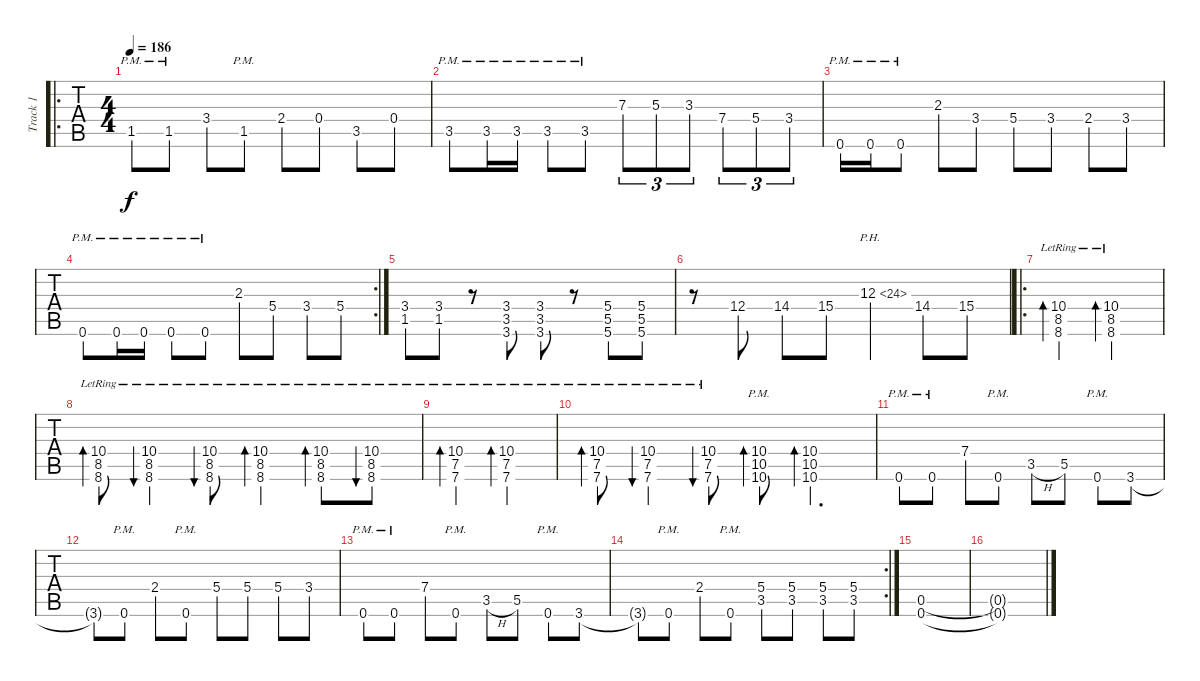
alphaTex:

\track ("Track 1" "Track 1") {instrument distortionguitar}
\staff {tabs}
\tuning (Eb4 Bb3 Gb3 Db3 Ab2 Db2) {hide}
\ro
\ts (4 4)
\tempo 186
\clef g2
\ks db
1.5{pm}.8{dy f} 1.5{pm}.8 3.4.8 1.5{pm}.8 2.4.8 0.4.8 3.5.8 0.4.8 |
3.5{pm}.8 3.5{pm}.16 3.5{pm}.16 3.5{pm}.8 3.5{pm}.8 7.3.8{tu (3 2)} 5.3.8{tu (3 2)} 3.3.8{tu (3 2)} 7.4.8{tu (3 2)} 5.4.8{tu (3 2)} 3.4.8{tu (3 2)} |
0.6{pm}.16 0.6{pm}.16 0.6{pm}.8 2.3.8 3.4.8 5.4.8 3.4.8 2.4.8 3.4.8 |
\rc 2
0.6{pm}.8 0.6{pm}.16 0.6{pm}.16 0.6{pm}.8 0.6{pm}.8 2.3.8 5.4.8 3.4.8 5.4.8 |
(3.4 1.5).8 (3.4 1.5).8 r.8 (3.4 3.5 3.6).8 (3.4 3.5 3.6).8 r.8 (5.4 5.5 5.6).8 (5.4 5.5 5.6).8 |
r.8 12.4.8 14.4.8 15.4.8 12.3{ph 12}.4 14.4.8 15.4.8 |
\ro
(10.4{lr} 8.5{lr} 8.6{lr}).2{bd 60} (10.4{lr} 8.5{lr} 8.6{lr}).2{bd 60} |
(10.4{lr} 8.5{lr} 8.6{lr}).8{bd 60} (10.4{lr} 8.5{lr} 8.6{lr}).4{bu 60} (10.4{lr} 8.5{lr} 8.6{lr}).8{bu 60} (10.4{lr} 8.5{lr} 8.6{lr}).4{bd 60} (10.4{lr} 8.5{lr} 8.6{lr}).8{bd 60} (10.4{lr} 8.5{lr} 8.6{lr}).8{bu 60} |
(10.4{lr} 7.5{lr} 7.6{lr}).2{bd 60} (10.4{lr} 7.5{lr} 7.6{lr}).2{bd 60} |
(10.4{lr} 7.5{lr} 7.6{lr}).8{bd 60} (10.4{lr} 7.5{lr} 7.6{lr}).4{bu 60} (10.4{lr} 7.5{lr} 7.6{lr}).8{bu 60} (10.4{pm} 10.5{pm} 10.6{pm}).8{bd 60} (10.4 10.5 10.6).4{d bd 60} |
0.6{pm}.8 0.6{pm}.8 7.4.8 0.6{pm}.8 3.5{h}.8 5.5.8 0.6{pm}.8 3.6.8 |
3.6{t}.8 0.6{pm}.8 2.4.8 0.6{pm}.8 5.4.8 5.4.8 5.4.8 3.4.8 |
0.6{pm}.8 0.6{pm}.8 7.4.8 0.6{pm}.8 3.5{h}.8 5.5.8 0.6{pm}.8 3.6.8 |
\rc 2
3.6{t}.8 0.6{pm}.8 2.4.8 0.6{pm}.8 (5.4 3.5).8 (5.4 3.5).8 (5.4 3.5).8 (5.4 3.5).8 |
(0.5 0.6).1 |
(0.5{t} 0.6{t}).1
